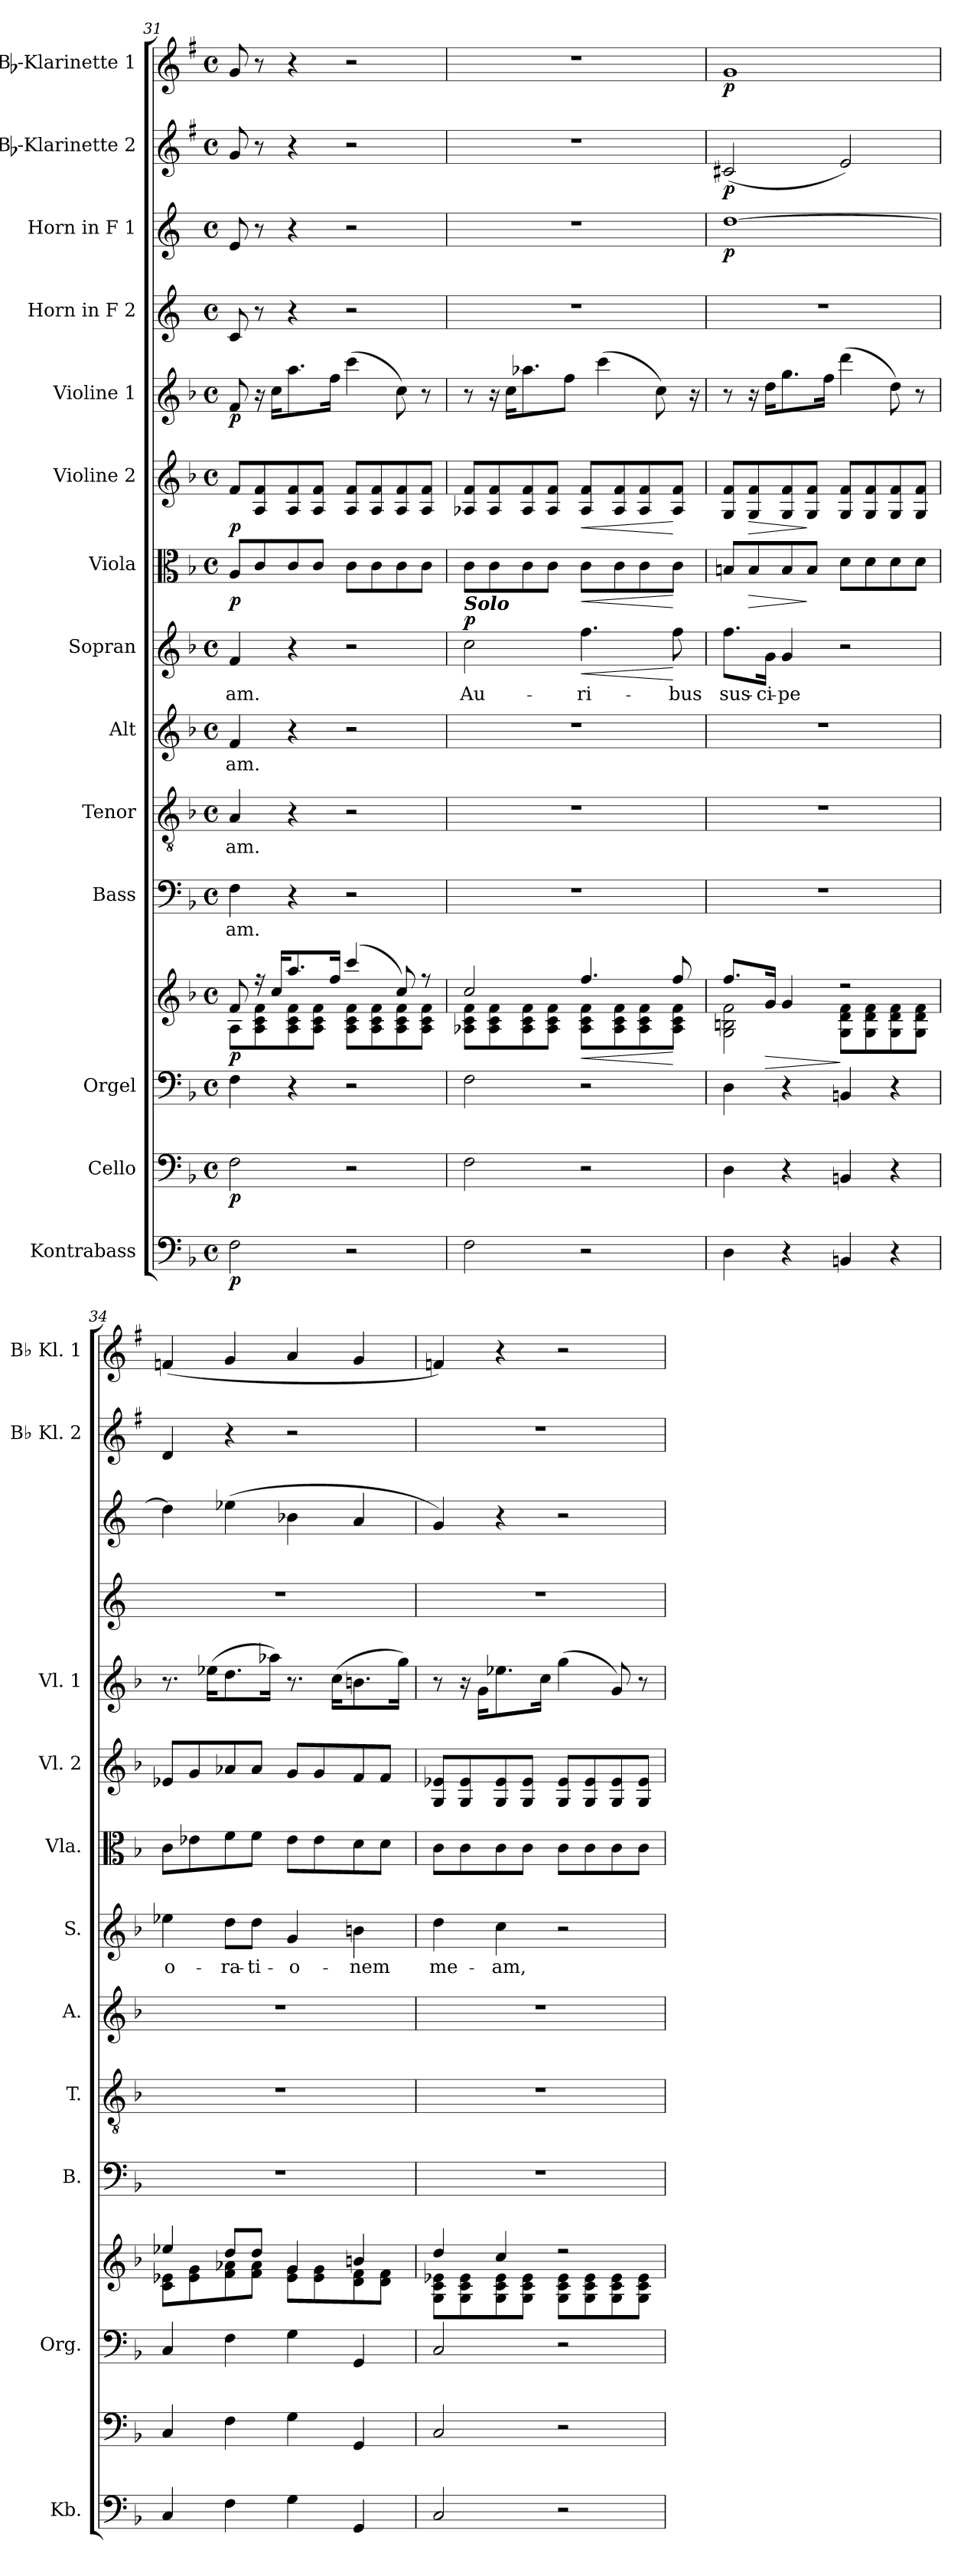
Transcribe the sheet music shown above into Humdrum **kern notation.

**kern	**dynam	**kern	**dynam	**kern	**kern	**dynam	**kern	**text	**kern	**text	**kern	**text	**kern	**text	**dynam	**kern	**dynam	**kern	**dynam	**kern	**dynam	**kern	**kern	**dynam	**kern	**dynam	**kern	**dynam
*part14	*part14	*part13	*part13	*part12	*part12	*part12	*part11	*part11	*part10	*part10	*part9	*part9	*part8	*part8	*part8	*part7	*part7	*part6	*part6	*part5	*part5	*part4	*part3	*part3	*part2	*part2	*part1	*part1
*staff15	*staff15	*staff14	*staff14	*staff13	*staff12	*staff12/13	*staff11	*staff11	*staff10	*staff10	*staff9	*staff9	*staff8	*staff8	*staff8	*staff7	*staff7	*staff6	*staff6	*staff5	*staff5	*staff4	*staff3	*staff3	*staff2	*staff2	*staff1	*staff1
*I"Kontrabass	*	*I"Cello	*	*I"Orgel	*	*	*I"Bass	*	*I"Tenor	*	*I"Alt	*	*I"Sopran	*	*	*I"Viola	*	*I"Violine 2	*	*I"Violine 1	*	*I"Horn in F 2	*I"Horn in F 1	*	*I"Bb-Klarinette 2	*	*I"Bb-Klarinette 1	*
*I'Kb.	*	*	*	*I'Org.	*	*	*I'B.	*	*I'T.	*	*I'A.	*	*I'S.	*	*	*I'Vla.	*	*I'Vl. 2	*	*I'Vl. 1	*	*	*	*	*I'Bb Kl. 2	*	*I'Bb Kl. 1	*
*clefF4	*	*clefF4	*	*clefF4	*clefG2	*	*clefF4	*	*clefGv2	*	*clefG2	*	*clefG2	*	*	*clefC3	*	*clefG2	*	*clefG2	*	*clefG2	*clefG2	*	*clefG2	*	*clefG2	*
*ITrd7c12	*	*	*	*	*	*	*	*	*	*	*	*	*	*	*	*	*	*	*	*	*	*ITrd4c7	*ITrd4c7	*	*ITrd1c2	*	*ITrd1c2	*
*k[b-]	*	*k[b-]	*	*k[b-]	*k[b-]	*	*k[b-]	*	*k[b-]	*	*k[b-]	*	*k[b-]	*	*	*k[b-]	*	*k[b-]	*	*k[b-]	*	*k[b-]	*k[b-]	*	*k[b-]	*	*k[b-]	*
*F:	*	*F:	*	*F:	*F:	*	*F:	*	*F:	*	*F:	*	*F:	*	*	*F:	*	*F:	*	*F:	*	*F:	*F:	*	*F:	*	*F:	*
*M4/4	*	*M4/4	*	*M4/4	*M4/4	*	*M4/4	*	*M4/4	*	*M4/4	*	*M4/4	*	*	*M4/4	*	*M4/4	*	*M4/4	*	*M4/4	*M4/4	*	*M4/4	*	*M4/4	*
*met(c)	*	*met(c)	*	*met(c)	*met(c)	*	*met(c)	*	*met(c)	*	*met(c)	*	*met(c)	*	*	*met(c)	*	*met(c)	*	*met(c)	*	*met(c)	*met(c)	*	*met(c)	*	*met(c)	*
=31	=31	=31	=31	=31	=31	=31	=31	=31	=31	=31	=31	=31	=31	=31	=31	=31	=31	=31	=31	=31	=31	=31	=31	=31	=31	=31	=31	=31
*	*	*	*	*	*^	*	*	*	*	*	*	*	*	*	*	*	*	*	*	*	*	*	*	*	*	*	*	*
!	!LO:DY:b	!	!LO:DY:b	!	!	!	!LO:DY:b	!	!LO:LY:b	!	!LO:LY:b	!	!LO:LY:b	!	!LO:LY:b	!	!	!LO:DY:b	!	!LO:DY:b	!	!LO:DY:b	!	!	!	!	!	!	!
2FF\	p	2F\	p	4F\	8f/	8A\L	p	4F\	-am.	4A/	-am.	4f/	-am.	4f/	-am.	.	8A/L	p	8f/L	p	8f/	p	8F/	8A/	.	8f/	.	8f/	.
.	.	.	.	.	16rff	8A\ 8c\ 8f\	.	.	.	.	.	.	.	.	.	.	8c/	.	8A/ 8f/	.	16r	.	8r	8r	.	8r	.	8r	.
.	.	.	.	.	16cc/KL	.	.	.	.	.	.	.	.	.	.	.	.	.	.	.	16cc\KL	.	.	.	.	.	.	.	.
.	.	.	.	4r	8.aa/	8A\ 8c\ 8f\	.	4r	.	4r	.	4r	.	4r	.	.	8c/	.	8A/ 8f/	.	8.aa\	.	4r	4r	.	4r	.	4r	.
.	.	.	.	.	.	8A\ 8c\ 8f\J	.	.	.	.	.	.	.	.	.	.	8c/J	.	8A/ 8f/J	.	.	.	.	.	.	.	.	.	.
.	.	.	.	.	16ff/Jk	.	.	.	.	.	.	.	.	.	.	.	.	.	.	.	16ff\Jk	.	.	.	.	.	.	.	.
2r	.	2r	.	2r	(4ccc/	8A\ 8c\ 8f\L	.	2r	.	2r	.	2r	.	2r	.	.	8c\L	.	8A/ 8f/L	.	(>4ccc\	.	2r	2r	.	2r	.	2r	.
.	.	.	.	.	.	8A\ 8c\ 8f\	.	.	.	.	.	.	.	.	.	.	8c\	.	8A/ 8f/	.	.	.	.	.	.	.	.	.	.
.	.	.	.	.	8cc/)	8A\ 8c\ 8f\	.	.	.	.	.	.	.	.	.	.	8c\	.	8A/ 8f/	.	8cc\)	.	.	.	.	.	.	.	.
.	.	.	.	.	8ree	8A\ 8c\ 8f\J	.	.	.	.	.	.	.	.	.	.	8c\J	.	8A/ 8f/J	.	8r	.	.	.	.	.	.	.	.
=32	=32	=32	=32	=32	=32	=32	=32	=32	=32	=32	=32	=32	=32	=32	=32	=32	=32	=32	=32	=32	=32	=32	=32	=32	=32	=32	=32	=32	=32
!	!	!	!	!	!	!	!	!	!	!	!	!	!	!LO:TX:a:Bi:t=Solo	!	!	!	!	!	!	!	!	!	!	!	!	!	!	!
!	!	!	!	!	!	!	!	!	!	!	!	!	!	!	!LO:LY:b	!LO:DY:a	!	!	!	!	!	!	!	!	!	!	!	!	!
2FF\	.	2F\	.	2F\	2cc/	8A-X\ 8c\ 8f\L	.	1r	.	1r	.	1r	.	2cc\	Au-	p	8c\L	.	8A-X/ 8f/L	.	8r	.	1r	1r	.	1r	.	1r	.
.	.	.	.	.	.	8A-\ 8c\ 8f\	.	.	.	.	.	.	.	.	.	.	8c\	.	8A-/ 8f/	.	16r	.	.	.	.	.	.	.	.
.	.	.	.	.	.	.	.	.	.	.	.	.	.	.	.	.	.	.	.	.	16cc\KL	.	.	.	.	.	.	.	.
.	.	.	.	.	.	8A-\ 8c\ 8f\	.	.	.	.	.	.	.	.	.	.	8c\	.	8A-/ 8f/	.	8.aa-X\	.	.	.	.	.	.	.	.
.	.	.	.	.	.	8A-\ 8c\ 8f\J	.	.	.	.	.	.	.	.	.	.	8c\J	.	8A-/ 8f/J	.	.	.	.	.	.	.	.	.	.
.	.	.	.	.	.	.	.	.	.	.	.	.	.	.	.	.	.	.	.	.	8ff\J	.	.	.	.	.	.	.	.
!	!	!	!	!	!	!	!LO:HP:b	!	!	!	!	!	!	!	!LO:LY:b	!LO:HP:b	!	!LO:HP:b	!	!LO:HP:b	!	!	!	!	!	!	!	!	!
2r	.	2r	.	2r	4.ff/	8A-\ 8c\ 8f\L	<	.	.	.	.	.	.	4.ff\	-ri-	<	8c\L	<	8A-/ 8f/L	<	.	.	.	.	.	.	.	.	.
.	.	.	.	.	.	.	.	.	.	.	.	.	.	.	.	.	.	.	.	.	(>4ccc\	.	.	.	.	.	.	.	.
.	.	.	.	.	.	8A-\ 8c\ 8f\	.	.	.	.	.	.	.	.	.	.	8c\	.	8A-/ 8f/	.	.	.	.	.	.	.	.	.	.
.	.	.	.	.	.	8A-\ 8c\ 8f\	.	.	.	.	.	.	.	.	.	.	8c\	.	8A-/ 8f/	.	.	.	.	.	.	.	.	.	.
.	.	.	.	.	.	.	.	.	.	.	.	.	.	.	.	.	.	.	.	.	8cc\)	.	.	.	.	.	.	.	.
!	!	!	!	!	!	!	!	!	!	!	!	!	!	!	!LO:LY:b	!	!	!	!	!	!	!	!	!	!	!	!	!	!
.	.	.	.	.	8ff/	8A-\ 8c\ 8f\J	[	.	.	.	.	.	.	8ff\	-bus	[	8c\J	[	8A-/ 8f/J	[	.	.	.	.	.	.	.	.	.
.	.	.	.	.	.	.	.	.	.	.	.	.	.	.	.	.	.	.	.	.	16r	.	.	.	.	.	.	.	.
!!LO:PB:g=z
=33	=33	=33	=33	=33	=33	=33	=33	=33	=33	=33	=33	=33	=33	=33	=33	=33	=33	=33	=33	=33	=33	=33	=33	=33	=33	=33	=33	=33	=33
!	!	!	!	!	!	!	!	!	!	!	!	!	!	!	!LO:LY:b	!	!	!	!	!	!	!	!	!	!LO:DY:b	!	!LO:DY:b	!	!LO:DY:b
4DD\	.	4D\	.	4D\	8.ff/L	2G\ 2Bn\ 2f\	.	1r	.	1r	.	1r	.	8.ff\L	sus-	.	8Bn/L	.	8G/ 8f/L	.	8r	.	1r	[1g	p	(<2Bn/	p	1f	p
!	!	!	!	!	!	!	!	!	!	!	!	!	!	!	!	!	!	!LO:HP:b	!	!LO:HP:b	!	!	!	!	!	!	!	!	!
.	.	.	.	.	.	.	.	.	.	.	.	.	.	.	.	.	8B/	>	8G/ 8f/	>	16r	.	.	.	.	.	.	.	.
!	!	!	!	!	!	!	!LO:HP:b	!	!	!	!	!	!	!	!LO:LY:b	!	!	!	!	!	!	!	!	!	!	!	!	!	!
.	.	.	.	.	16g/Jk	.	>	.	.	.	.	.	.	16g\Jk	-ci-	.	.	.	.	.	16dd\KL	.	.	.	.	.	.	.	.
!	!	!	!	!	!	!	!	!	!	!	!	!	!	!	!LO:LY:b	!	!	!	!	!	!	!	!	!	!	!	!	!	!
4r	.	4r	.	4r	4g/	.	.	.	.	.	.	.	.	4g/	-pe	.	8B/	.	8G/ 8f/	.	8.gg\	.	.	.	.	.	.	.	.
.	.	.	.	.	.	.	.	.	.	.	.	.	.	.	.	.	8B/J	]	8G/ 8f/J	]	.	.	.	.	.	.	.	.	.
.	.	.	.	.	.	.	.	.	.	.	.	.	.	.	.	.	.	.	.	.	16ff\Jk	.	.	.	.	.	.	.	.
4BBBn/	.	4BBn/	.	4BBn/	2r	8G\ 8d\ 8f\L	]	.	.	.	.	.	.	2r	.	.	8d\L	.	8G/ 8f/L	.	(>4ddd\	.	.	.	.	2d/)	.	.	.
.	.	.	.	.	.	8G\ 8d\ 8f\	.	.	.	.	.	.	.	.	.	.	8d\	.	8G/ 8f/	.	.	.	.	.	.	.	.	.	.
4r	.	4r	.	4r	.	8G\ 8d\ 8f\	.	.	.	.	.	.	.	.	.	.	8d\	.	8G/ 8f/	.	8dd\)	.	.	.	.	.	.	.	.
.	.	.	.	.	.	8G\ 8d\ 8f\J	.	.	.	.	.	.	.	.	.	.	8d\J	.	8G/ 8f/J	.	8r	.	.	.	.	.	.	.	.
=34	=34	=34	=34	=34	=34	=34	=34	=34	=34	=34	=34	=34	=34	=34	=34	=34	=34	=34	=34	=34	=34	=34	=34	=34	=34	=34	=34	=34	=34
!	!	!	!	!	!	!	!	!	!	!	!	!	!	!	!LO:LY:b	!	!	!	!	!	!	!	!	!	!	!	!	!	!
4CC/	.	4C/	.	4C/	4ee-X/	8c\ 8e-X\L	.	1r	.	1r	.	1r	.	4ee-X\	o-	.	8c\L	.	8e-X/L	.	8.r	.	1r	4g\]	.	4c/	.	(<4e-X/	.
.	.	.	.	.	.	8e-\ 8g\	.	.	.	.	.	.	.	.	.	.	8e-X\	.	8g/	.	.	.	.	.	.	.	.	.	.
.	.	.	.	.	.	.	.	.	.	.	.	.	.	.	.	.	.	.	.	.	(>16ee-X\KL	.	.	.	.	.	.	.	.
!	!	!	!	!	!	!	!	!	!	!	!	!	!	!	!LO:LY:b	!	!	!	!	!	!	!	!	!	!	!	!	!	!
4FF\	.	4F\	.	4F\	8dd/L	8f\ 8a-X\	.	.	.	.	.	.	.	8dd\L	-ra-	.	8f\	.	8a-X/	.	8.dd\	.	.	(>4a-X\	.	4r	.	4f/	.
!	!	!	!	!	!	!	!	!	!	!	!	!	!	!	!LO:LY:b	!	!	!	!	!	!	!	!	!	!	!	!	!	!
.	.	.	.	.	8dd/J	8f\ 8a-\J	.	.	.	.	.	.	.	8dd\J	-ti-	.	8f\J	.	8a-/J	.	.	.	.	.	.	.	.	.	.
.	.	.	.	.	.	.	.	.	.	.	.	.	.	.	.	.	.	.	.	.	16aa-X\Jk)	.	.	.	.	.	.	.	.
!	!	!	!	!	!	!	!	!	!	!	!	!	!	!	!LO:LY:b	!	!	!	!	!	!	!	!	!	!	!	!	!	!
4GG\	.	4G\	.	4G\	4g/	8e-\ 8g\L	.	.	.	.	.	.	.	4g/	-o-	.	8e-\L	.	8g/L	.	8.r	.	.	4e-X\	.	2r	.	4g/	.
.	.	.	.	.	.	8e-\ 8g\	.	.	.	.	.	.	.	.	.	.	8e-\	.	8g/	.	.	.	.	.	.	.	.	.	.
.	.	.	.	.	.	.	.	.	.	.	.	.	.	.	.	.	.	.	.	.	(>16cc\KL	.	.	.	.	.	.	.	.
!	!	!	!	!	!	!	!	!	!	!	!	!	!	!	!LO:LY:b	!	!	!	!	!	!	!	!	!	!	!	!	!	!
4GGG/	.	4GG/	.	4GG/	4bn/	8d\ 8f\	.	.	.	.	.	.	.	4bn\	-nem	.	8d\	.	8f/	.	8.bn\	.	.	4d/	.	.	.	4f/	.
.	.	.	.	.	.	8d\ 8f\J	.	.	.	.	.	.	.	.	.	.	8d\J	.	8f/J	.	.	.	.	.	.	.	.	.	.
.	.	.	.	.	.	.	.	.	.	.	.	.	.	.	.	.	.	.	.	.	16gg\Jk)	.	.	.	.	.	.	.	.
=35	=35	=35	=35	=35	=35	=35	=35	=35	=35	=35	=35	=35	=35	=35	=35	=35	=35	=35	=35	=35	=35	=35	=35	=35	=35	=35	=35	=35	=35
!	!	!	!	!	!	!	!	!	!	!	!	!	!	!	!LO:LY:b	!	!	!	!	!	!	!	!	!	!	!	!	!	!
2CC/	.	2C/	.	2C/	4dd/	8G\ 8c\ 8e-X\L	.	1r	.	1r	.	1r	.	4dd\	me-	.	8c\L	.	8G/ 8e-X/L	.	8r	.	1r	4c/)	.	1r	.	4e-X/)	.
.	.	.	.	.	.	8G\ 8c\ 8e-\	.	.	.	.	.	.	.	.	.	.	8c\	.	8G/ 8e-/	.	16r	.	.	.	.	.	.	.	.
.	.	.	.	.	.	.	.	.	.	.	.	.	.	.	.	.	.	.	.	.	16g\KL	.	.	.	.	.	.	.	.
!	!	!	!	!	!	!	!	!	!	!	!	!	!	!	!LO:LY:b	!	!	!	!	!	!	!	!	!	!	!	!	!	!
.	.	.	.	.	4cc/	8G\ 8c\ 8e-\	.	.	.	.	.	.	.	4cc\	-am,	.	8c\	.	8G/ 8e-/	.	8.ee-X\	.	.	4r	.	.	.	4r	.
.	.	.	.	.	.	8G\ 8c\ 8e-\J	.	.	.	.	.	.	.	.	.	.	8c\J	.	8G/ 8e-/J	.	.	.	.	.	.	.	.	.	.
.	.	.	.	.	.	.	.	.	.	.	.	.	.	.	.	.	.	.	.	.	16cc\Jk	.	.	.	.	.	.	.	.
2r	.	2r	.	2r	2r	8G\ 8c\ 8e-\L	.	.	.	.	.	.	.	2r	.	.	8c\L	.	8G/ 8e-/L	.	(>4gg\	.	.	2r	.	.	.	2r	.
.	.	.	.	.	.	8G\ 8c\ 8e-\	.	.	.	.	.	.	.	.	.	.	8c\	.	8G/ 8e-/	.	.	.	.	.	.	.	.	.	.
.	.	.	.	.	.	8G\ 8c\ 8e-\	.	.	.	.	.	.	.	.	.	.	8c\	.	8G/ 8e-/	.	8g/)	.	.	.	.	.	.	.	.
.	.	.	.	.	.	8G\ 8c\ 8e-\J	.	.	.	.	.	.	.	.	.	.	8c\J	.	8G/ 8e-/J	.	8r	.	.	.	.	.	.	.	.
*	*	*	*	*	*v	*v	*	*	*	*	*	*	*	*	*	*	*	*	*	*	*	*	*	*	*	*	*	*	*
=	=	=	=	=	=	=	=	=	=	=	=	=	=	=	=	=	=	=	=	=	=	=	=	=	=	=	=	=
*-	*-	*-	*-	*-	*-	*-	*-	*-	*-	*-	*-	*-	*-	*-	*-	*-	*-	*-	*-	*-	*-	*-	*-	*-	*-	*-	*-	*-
